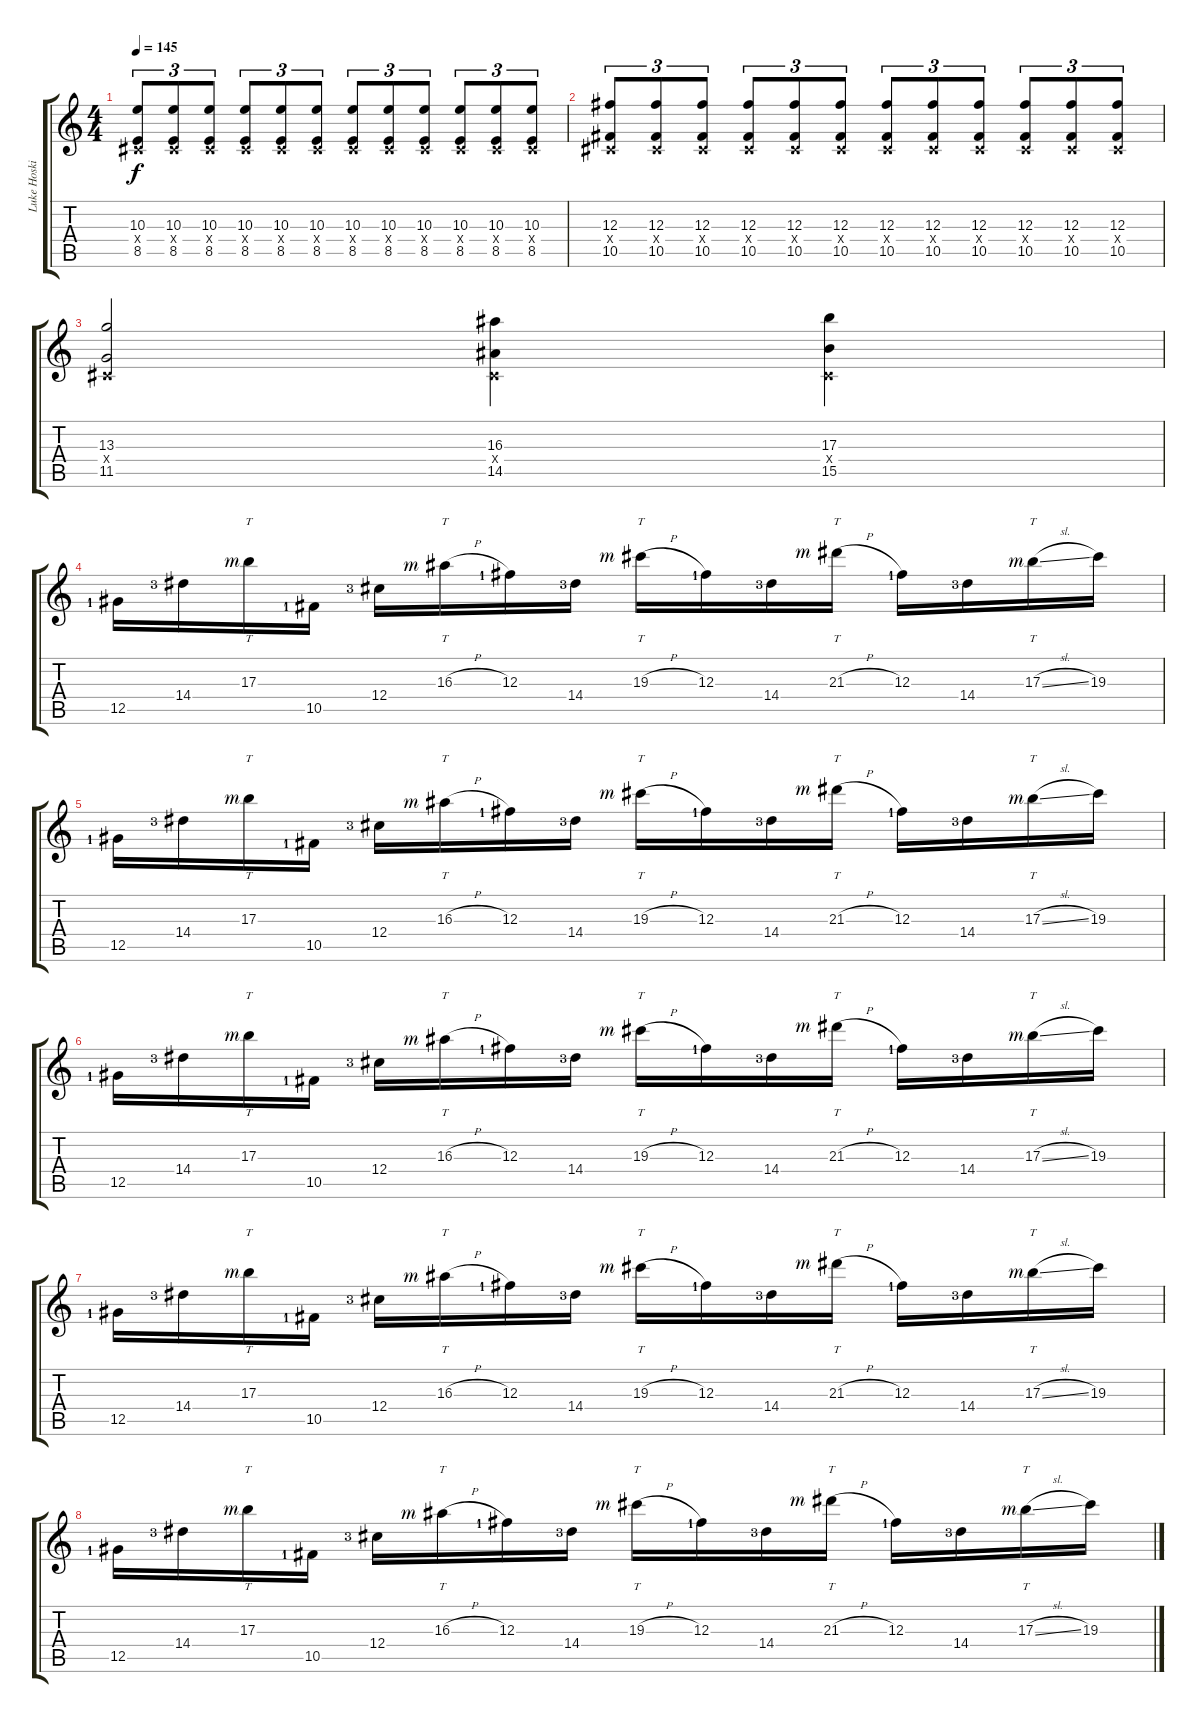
\track ("Luke Hoskin" "Luke Hoski") {instrument overdrivenguitar}
\staff {score tabs}
\tuning (Eb4 Bb3 Gb3 Db3 Ab2 Eb2) {hide}
\ts (4 4)
\tempo 145
\clef g2
\ks c
(10.3 0.4{x} 8.5).8{tu (3 2) dy f} (10.3 0.4{x} 8.5).8{tu (3 2)} (10.3 0.4{x} 8.5).8{tu (3 2)} (10.3 0.4{x} 8.5).8{tu (3 2)} (10.3 0.4{x} 8.5).8{tu (3 2)} (10.3 0.4{x} 8.5).8{tu (3 2)} (10.3 0.4{x} 8.5).8{tu (3 2)} (10.3 0.4{x} 8.5).8{tu (3 2)} (10.3 0.4{x} 8.5).8{tu (3 2)} (10.3 0.4{x} 8.5).8{tu (3 2)} (10.3 0.4{x} 8.5).8{tu (3 2)} (10.3 0.4{x} 8.5).8{tu (3 2)} |
(12.3 0.4{x} 10.5).8{tu (3 2)} (12.3 0.4{x} 10.5).8{tu (3 2)} (12.3 0.4{x} 10.5).8{tu (3 2)} (12.3 0.4{x} 10.5).8{tu (3 2)} (12.3 0.4{x} 10.5).8{tu (3 2)} (12.3 0.4{x} 10.5).8{tu (3 2)} (12.3 0.4{x} 10.5).8{tu (3 2)} (12.3 0.4{x} 10.5).8{tu (3 2)} (12.3 0.4{x} 10.5).8{tu (3 2)} (12.3 0.4{x} 10.5).8{tu (3 2)} (12.3 0.4{x} 10.5).8{tu (3 2)} (12.3 0.4{x} 10.5).8{tu (3 2)} |
(13.3 0.4{x} 11.5).2 (16.3 0.4{x} 14.5).4 (17.3 0.4{x} 15.5).4 |
12.5{lf 2}.16 14.4{lf 4}.16 17.3{rf 3}.16{tt} 10.5{lf 2}.16 12.4{lf 4}.16 16.3{h rf 3}.16{tt} 12.3{lf 2}.16 14.4{lf 4}.16 19.3{h rf 3}.16{tt} 12.3{lf 2}.16 14.4{lf 4}.16 21.3{h rf 3}.16{tt} 12.3{lf 2}.16 14.4{lf 4}.16 17.3{sl rf 3}.16{tt} 19.3.16 |
12.5{lf 2}.16 14.4{lf 4}.16 17.3{rf 3}.16{tt} 10.5{lf 2}.16 12.4{lf 4}.16 16.3{h rf 3}.16{tt} 12.3{lf 2}.16 14.4{lf 4}.16 19.3{h rf 3}.16{tt} 12.3{lf 2}.16 14.4{lf 4}.16 21.3{h rf 3}.16{tt} 12.3{lf 2}.16 14.4{lf 4}.16 17.3{sl rf 3}.16{tt} 19.3.16 |
12.5{lf 2}.16 14.4{lf 4}.16 17.3{rf 3}.16{tt} 10.5{lf 2}.16 12.4{lf 4}.16 16.3{h rf 3}.16{tt} 12.3{lf 2}.16 14.4{lf 4}.16 19.3{h rf 3}.16{tt} 12.3{lf 2}.16 14.4{lf 4}.16 21.3{h rf 3}.16{tt} 12.3{lf 2}.16 14.4{lf 4}.16 17.3{sl rf 3}.16{tt} 19.3.16 |
12.5{lf 2}.16 14.4{lf 4}.16 17.3{rf 3}.16{tt} 10.5{lf 2}.16 12.4{lf 4}.16 16.3{h rf 3}.16{tt} 12.3{lf 2}.16 14.4{lf 4}.16 19.3{h rf 3}.16{tt} 12.3{lf 2}.16 14.4{lf 4}.16 21.3{h rf 3}.16{tt} 12.3{lf 2}.16 14.4{lf 4}.16 17.3{sl rf 3}.16{tt} 19.3.16 |
12.5{lf 2}.16 14.4{lf 4}.16 17.3{rf 3}.16{tt} 10.5{lf 2}.16 12.4{lf 4}.16 16.3{h rf 3}.16{tt} 12.3{lf 2}.16 14.4{lf 4}.16 19.3{h rf 3}.16{tt} 12.3{lf 2}.16 14.4{lf 4}.16 21.3{h rf 3}.16{tt} 12.3{lf 2}.16 14.4{lf 4}.16 17.3{sl rf 3}.16{tt} 19.3.16
